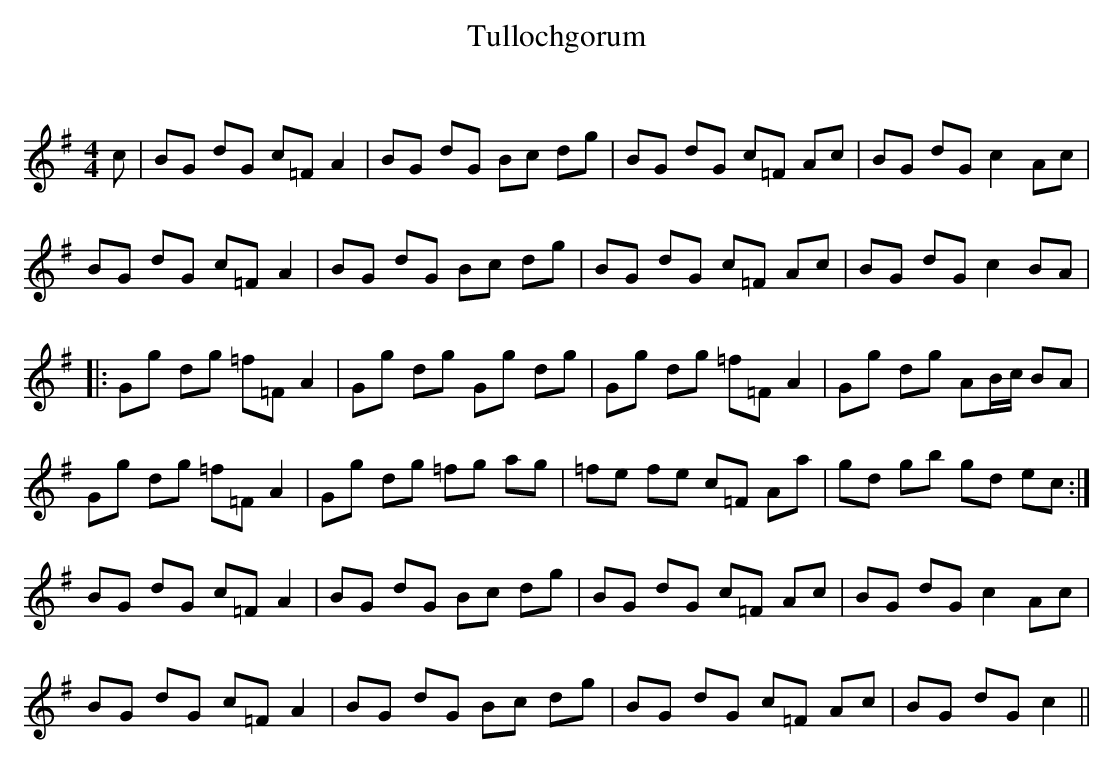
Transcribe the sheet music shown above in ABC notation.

X:1
T: Tullochgorum
C:
Q: 232
K:G
M:4/4
L:1/8
c|BG dG c=F A2|BG dG Bc dg|BG dG c=F Ac|BG dG c2 Ac|
BG dG c=F A2|BG dG Bc dg|BG dG c=F Ac|BG dG c2 BA|
|:Gg dg =f=F A2|Gg dg Gg dg|Gg dg =f=F A2|Gg dg AB1/2c1/2 BA|
Gg dg =f=F A2|Gg dg =fg ag|=fe fe c=F Aa|gd gb gd ec:|
BG dG c=F A2|BG dG Bc dg|BG dG c=F Ac|BG dG c2 Ac|
BG dG c=F A2|BG dG Bc dg|BG dG c=F Ac|BG dG c2||
